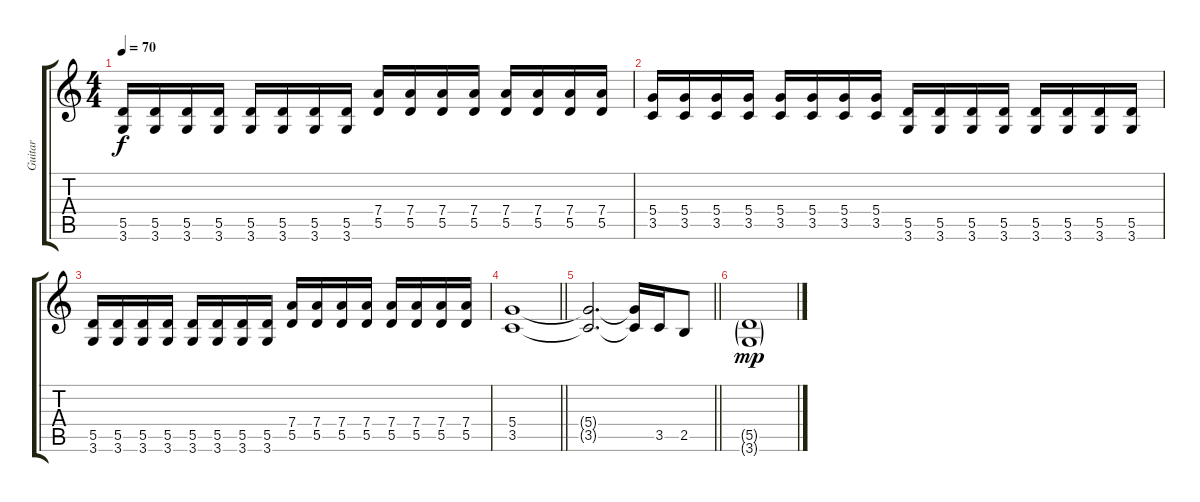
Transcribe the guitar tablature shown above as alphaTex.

\track ("Guitar" "Guitar") {instrument overdrivenguitar}
\staff {score tabs}
\tuning (E4 B3 G3 D3 A2 E2) {hide}
\ts (4 4)
\tempo 70
\clef g2
\ks c
(5.5 3.6).16{dy f} (5.5 3.6).16 (5.5 3.6).16 (5.5 3.6).16 (5.5 3.6).16 (5.5 3.6).16 (5.5 3.6).16 (5.5 3.6).16 (7.4 5.5).16 (7.4 5.5).16 (7.4 5.5).16 (7.4 5.5).16 (7.4 5.5).16 (7.4 5.5).16 (7.4 5.5).16 (7.4 5.5).16 |
(5.4 3.5).16 (5.4 3.5).16 (5.4 3.5).16 (5.4 3.5).16 (5.4 3.5).16 (5.4 3.5).16 (5.4 3.5).16 (5.4 3.5).16 (5.5 3.6).16 (5.5 3.6).16 (5.5 3.6).16 (5.5 3.6).16 (5.5 3.6).16 (5.5 3.6).16 (5.5 3.6).16 (5.5 3.6).16 |
(5.5 3.6).16 (5.5 3.6).16 (5.5 3.6).16 (5.5 3.6).16 (5.5 3.6).16 (5.5 3.6).16 (5.5 3.6).16 (5.5 3.6).16 (7.4 5.5).16 (7.4 5.5).16 (7.4 5.5).16 (7.4 5.5).16 (7.4 5.5).16 (7.4 5.5).16 (7.4 5.5).16 (7.4 5.5).16 |
\barLineRight lightlight
(5.4 3.5).1 |
\barLineRight lightlight
(5.4{t} 3.5{t}).2{d} (5.4{t} 3.5{t}).16 3.5.16 2.5.8 |
(5.5{g} 3.6{g}).1{dy mp volume 0}
